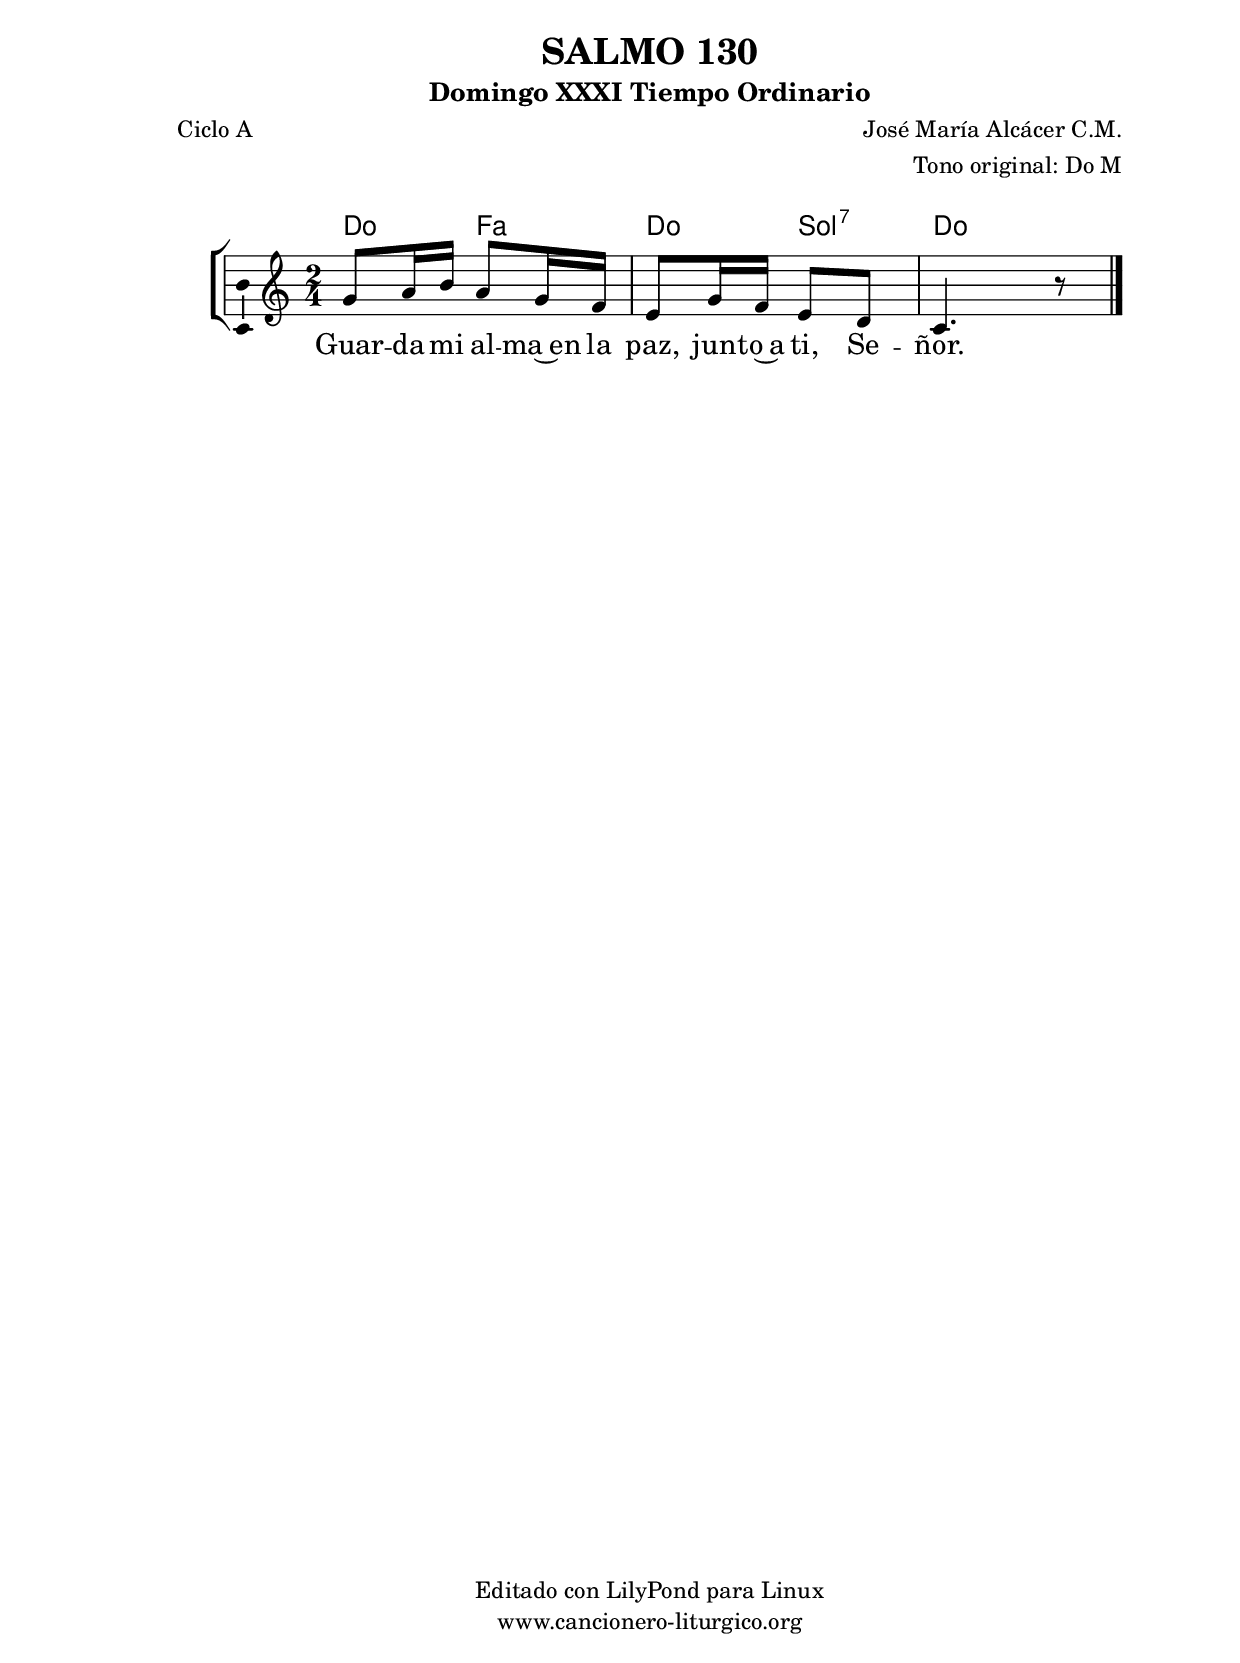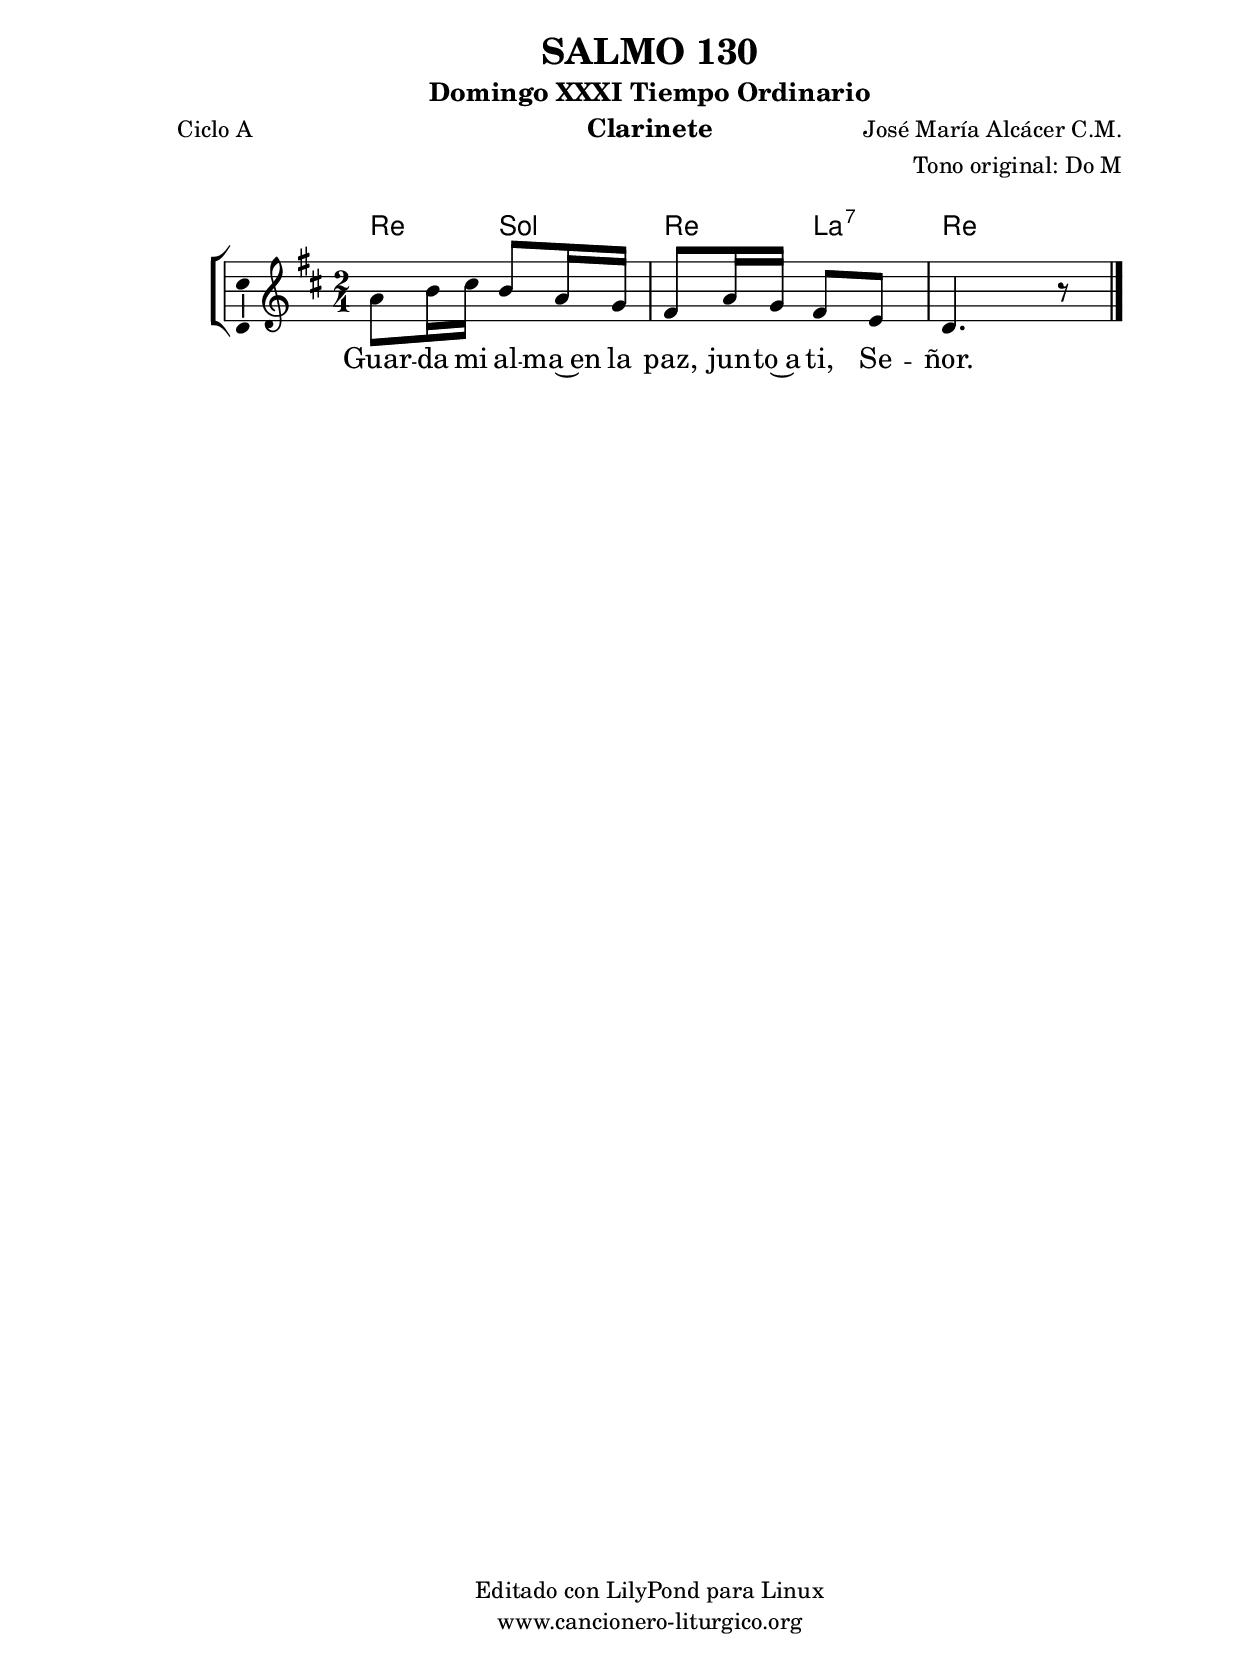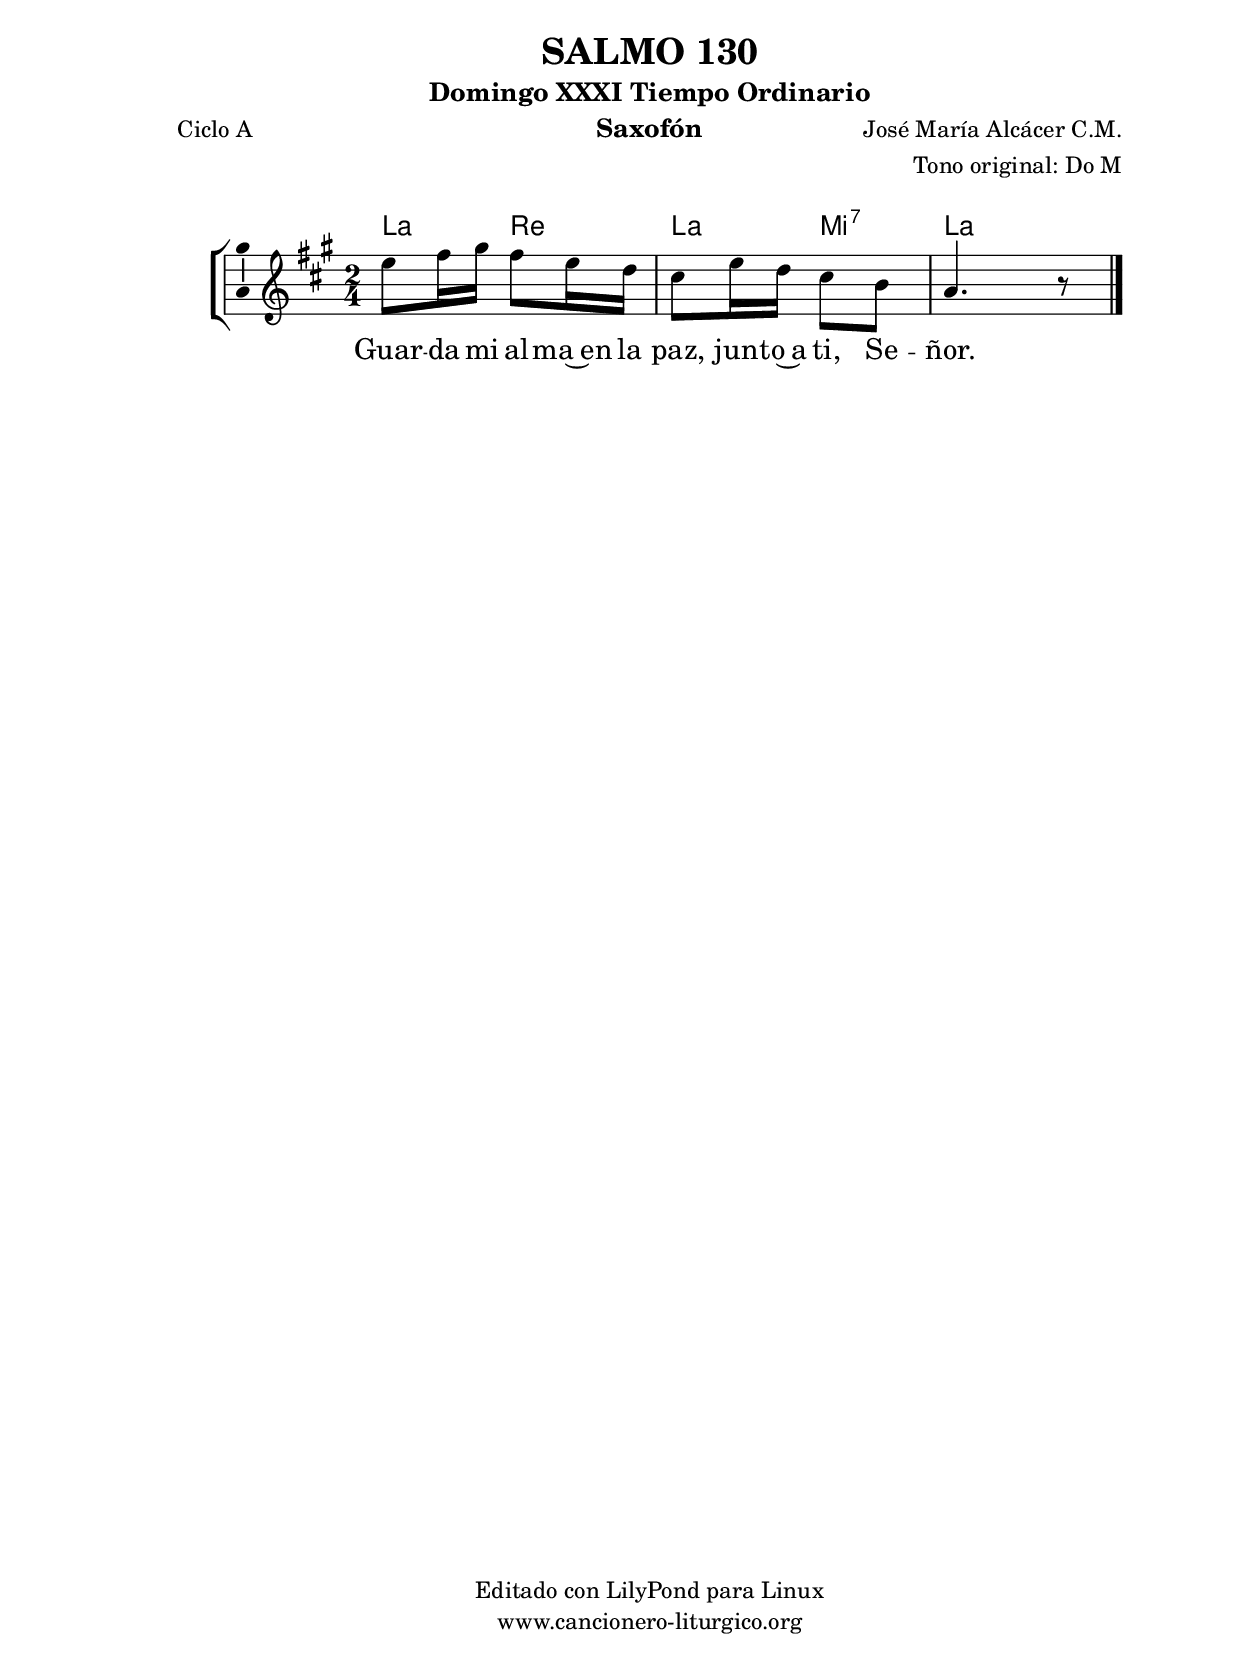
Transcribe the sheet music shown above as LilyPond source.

%
%para convertir .midi en .wav:
%timidity filename.midi -Ow -o finename.wav
%
%
%Para convertir de .wav a .mp3:
%lame -h -m j filename.wav
%
%
%para escuchar el midi:
%timidity nombrefichero.midi
%


%versión de lilypond para la que se ha escrito esta partitura:
\version "2.16.0"

	%Tamaño papel
	#(set-default-paper-size "a4")
	%Tamaño partitura
	#(set-global-staff-size 20)
	%No responde al pulsar sobre una nota
	#(ly:set-option 'point-and-click #f)

%parámetros del encabezamiento:
\header {
	title = "SALMO 130"
	subtitle = "Domingo XXXI Tiempo Ordinario"
	composer = "José María Alcácer C.M."
	poet = "Ciclo A"
	meter = ""
	arranger = "Tono original: Do M"
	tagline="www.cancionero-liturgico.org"
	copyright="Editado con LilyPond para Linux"
	}

%parámetros asociados al papel:
\paper  {
	oddHeaderMarkup = \markup {\fill-line { \on-the-fly #not-first-page \fromproperty #'header:title \on-the-fly #not-first-page \fromproperty #'header:composer }}
	evenHeaderMarkup = \markup {\fill-line { \fromproperty #'header:composer \fromproperty #'header:title }}
	#(set-paper-size "a4")
	print-page-number = ##f
	first-page-number = 1
	print-first-page-number = ##f
%	head-separation = 3.0 \cm
	top-margin = 2.0 \cm
	bottom-margin = 0.5\cm
%%%	bottom-margin = -1.0\cm
	left-margin = 3.0 \cm
	line-width = 16.0 \cm 
	indent = 8\mm
	interscoreline = 2.\mm
	between-system-space = 15\mm
%	para que las partituras no llenen la hoja:
	ragged-bottom = ##t
%	idem para la última hoja:
	ragged-last-bottom = ##f
%	para que las partituras llenen el ancho del papel:
	ragged-last = ##f
	after-title-space = 2.5 \cm
%page-count=1
%system-count=8

	%Flexible Vertical Spacing
%	markup-markup-spacing =
%	#'((basic-distance . 15) (minimum-distance . 15) (padding . 3))
	markup-system-spacing =
	#'((basic-distance . 15) (minimum-distance . 15) (padding . 3))
	system-system-spacing =
	#'((basic-distance . 15) (minimum-distance . 15) (padding . 3))
	score-system-spacing =
	#'((basic-distance . 15) (minimum-distance . 15) (padding . 5))
%	top-system-spacing = % header
%	#'((basic-distance . 8) (minimum-distance . 0) (padding . 3))
%	top-markup-spacing =
%	#'((basic-distance . 20) (minimum-distance . 20) (padding . 3))
	last-bottom-spacing = % footer
	#'((basic-distance . 5) (minimum-distance . 5) (padding . 3))
%	score-markup-spacing =
%	#'((basic-distance . 16) (minimum-distance . 13) (padding . 3))

	}


%parámetros que afectan a toda la partitura:
global =  {
	%clave de sol (G):
	\clef G
	%armadura:
%	\transpose ees f
	\key c \major
	\tempo 4=52
	\set Score.tempoHideNote = ##t
	}


acordes = {
	\italianChords
	\chordmode {
%	\transpose ees f
{

c4 f c g:7 c s

	}
	}
}

melodia = 
%	\transpose ees f
{
	\relative c''{
	\time 2/4

g8 a16 b a8 g16 f
e8 g16 f e8 d
c4. r8

	\bar "|."
	}
	}


texto = \lyricmode {
Guar -- da mi al -- ma~en la paz, jun -- to~a ti, Se -- ñor.
	}


acordesStaff = \context ChordNames = acordesStaff <<
	\set chordChanges = ##t
	\acordes
	>>


vozStaff = \context Voice = vozStaff
\with {\consists "Ambitus_engraver"}
<<
%	\set Staff.instrumentName = ""
%	\set Staff.shortInstrumentName = ""
%	\set Staff.midiInstrument = #"clarinet"
%	\set Staff.midiInstrument = #"cello"
%	\set Staff.midiInstrument = #"flute"
	\set Staff.midiInstrument = #"electric guitar (jazz)"
%	\set Staff.midiInstrument = #"english horn"
%	\set Staff.midiInstrument = #"violin"
%	\set Staff.midiInstrument = #"glockenspiel"
	\set Staff.midiMinimumVolume = #0.7
	\set Staff.midiMaximumVolume = #0.9
	\global
	\melodia
	>>


textoStaff = \context Lyrics = textoStaff <<
	\lyricsto vozStaff \texto
	>>

\book {
	\score {
		\context ChoirStaff {
			\override StaffGroup.SystemStartBracket #'collapse-height = #1
			\override Score.SystemStartBar #'collapse-height = #1
			<<
			\acordesStaff
			\vozStaff
			\textoStaff
			>>
			}
		\layout {
	    		\context {
				\Lyrics
				\override LyricText #'font-size = #2
				}
	   		 \context {
				\Score
				%fontSize = #3
				\override StaffSymbol #'staff-space = #(magstep +3)
				%\override Beam #'thickness = #0.55
				%\override SpacingSpanner #'spacing-increment = #1.0
				%\override Slur #'height-limit = #1.5
				}
			}
		}
	\score {
		\unfoldRepeats
		\context ChoirStaff {
			<<
			\acordesStaff
			\vozStaff
			>>
			}
		\midi {
	  		\context {
	  			\Score
				tempoWholesPerMinute = #(ly:make-moment 70 4)
				}
			}
		}
	}

%Partitura para clarinete
#(define output-suffix "C")
\book {
	\header{
		instrument = "Clarinete"
		}
	\score {
		\context ChoirStaff {
			\override StaffGroup.SystemStartBracket #'collapse-height = #1
			\override Score.SystemStartBar #'collapse-height = #1
\transpose c d
			<<
			\acordesStaff
			\vozStaff
			\textoStaff
			>>
			}
		\layout {
	    		\context {
				\Lyrics
				\override LyricText #'font-size = #2
				}
	   		 \context {
				\Score
				%fontSize = #3
				\override StaffSymbol #'staff-space = #(magstep +3)
				%\override Beam #'thickness = #0.55
				%\override SpacingSpanner #'spacing-increment = #1.0
				%\override Slur #'height-limit = #1.5
				}
			}
		}
	}

%Partitura para saxofón
#(define output-suffix "S")
\book {
	\header{
		instrument = "Saxofón"
		}
	\score {
		\context ChoirStaff {
			\override StaffGroup.SystemStartBracket #'collapse-height = #1
			\override Score.SystemStartBar #'collapse-height = #1
\transpose c a
			<<
			\acordesStaff
			\vozStaff
			\textoStaff
			>>
			}
		\layout {
	    		\context {
				\Lyrics
				\override LyricText #'font-size = #2
				}
	   		 \context {
				\Score
				%fontSize = #3
				\override StaffSymbol #'staff-space = #(magstep +3)
				%\override Beam #'thickness = #0.55
				%\override SpacingSpanner #'spacing-increment = #1.0
				%\override Slur #'height-limit = #1.5
				}
			}
		}
	}

